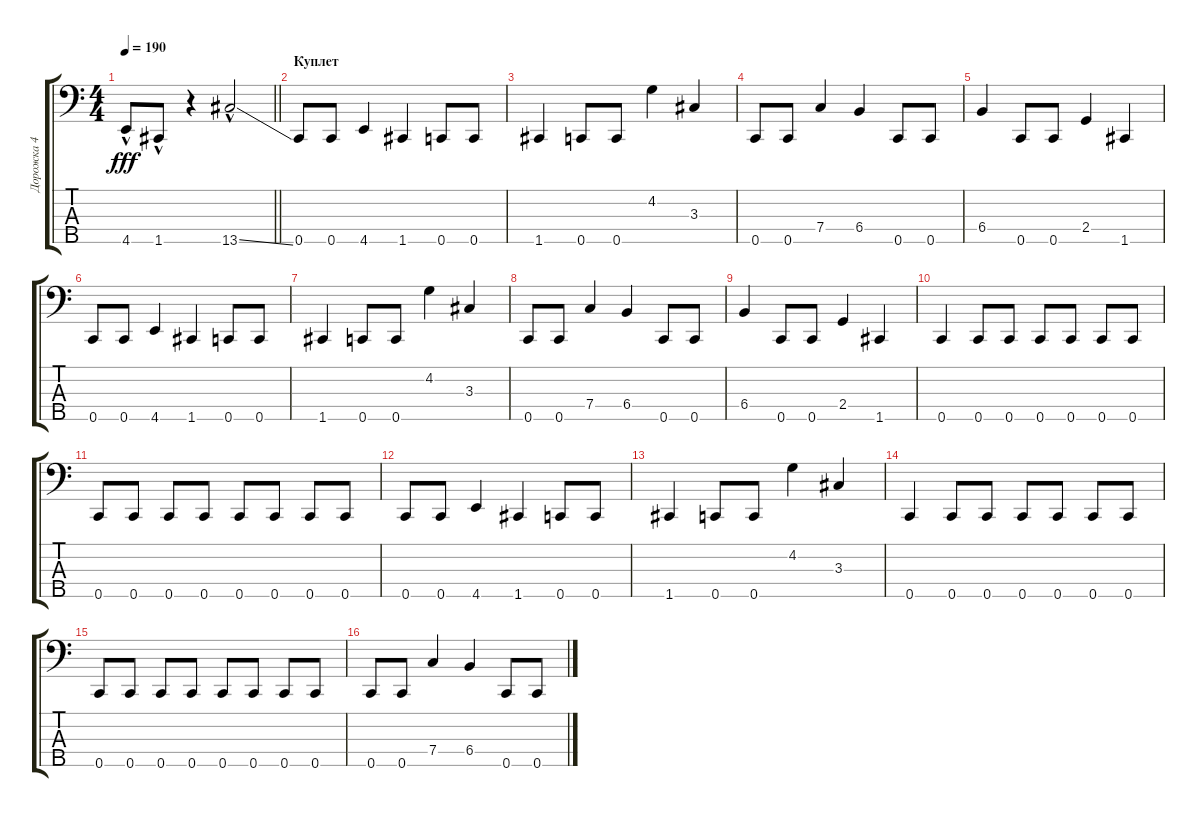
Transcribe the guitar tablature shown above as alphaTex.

\track ("Дорожка 4" "Дорожка 4") {instrument electricbasspick}
\staff {score tabs}
\tuning (Ab2 Eb2 Bb1 F1 C1) {hide}
\ts (4 4)
\tempo 190
\clef f4
\barLineRight lightlight
\ks c
4.5{hac}.8{dy fff} 1.5{hac}.8 r.4 13.5{ss hac}.2 |
\section ("" "Куплет")
0.5.8 0.5.8 4.5.4 1.5.4 0.5.8 0.5.8 |
1.5.4 0.5.8 0.5.8 4.2.4 3.3.4 |
0.5.8 0.5.8 7.4.4 6.4.4 0.5.8 0.5.8 |
6.4.4 0.5.8 0.5.8 2.4.4 1.5.4 |
0.5.8 0.5.8 4.5.4 1.5.4 0.5.8 0.5.8 |
1.5.4 0.5.8 0.5.8 4.2.4 3.3.4 |
0.5.8 0.5.8 7.4.4 6.4.4 0.5.8 0.5.8 |
6.4.4 0.5.8 0.5.8 2.4.4 1.5.4 |
0.5.4 0.5.8 0.5.8 0.5.8 0.5.8 0.5.8 0.5.8 |
0.5.8 0.5.8 0.5.8 0.5.8 0.5.8 0.5.8 0.5.8 0.5.8 |
0.5.8 0.5.8 4.5.4 1.5.4 0.5.8 0.5.8 |
1.5.4 0.5.8 0.5.8 4.2.4 3.3.4 |
0.5.4 0.5.8 0.5.8 0.5.8 0.5.8 0.5.8 0.5.8 |
0.5.8 0.5.8 0.5.8 0.5.8 0.5.8 0.5.8 0.5.8 0.5.8 |
0.5.8 0.5.8 7.4.4 6.4.4 0.5.8 0.5.8
